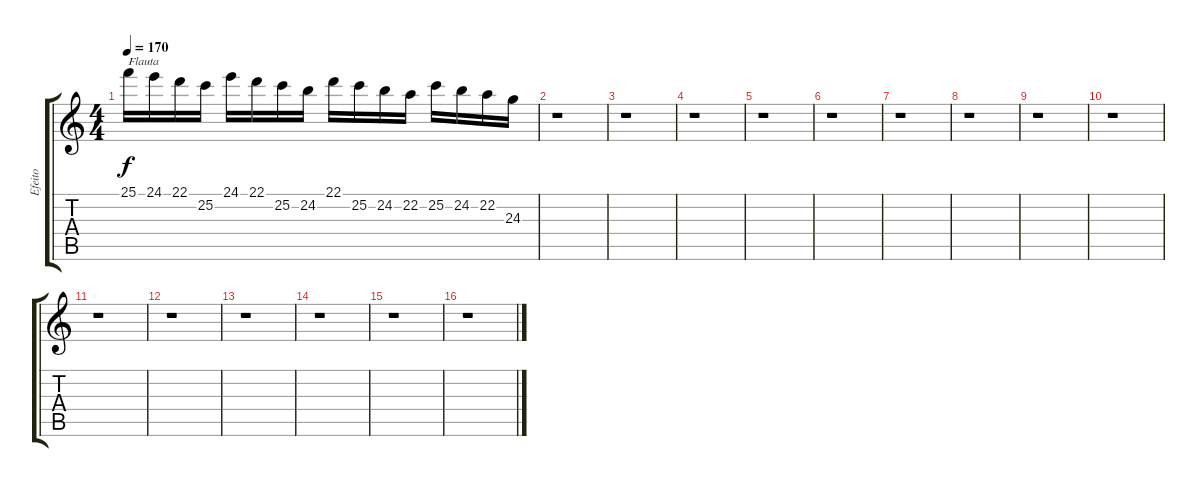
\track ("Efeito" "Efeito") {instrument lead1square}
\staff {score tabs}
\tuning (E4 B3 G3 D3 A2 E2) {hide}
\ts (4 4)
\tempo 170
\clef g2
\ks c
25.1.16{txt "Flauta" dy f instrument piccolo} 24.1.16 22.1.16 25.2.16 24.1.16 22.1.16 25.2.16 24.2.16 22.1.16 25.2.16 24.2.16 22.2.16 25.2.16 24.2.16 22.2.16 24.3.16 |
r.1 |
r.1 |
r.1 |
r.1 |
r.1 |
r.1 |
r.1 |
r.1 |
r.1 |
r.1 |
r.1 |
r.1 |
r.1 |
r.1 |
r.1
